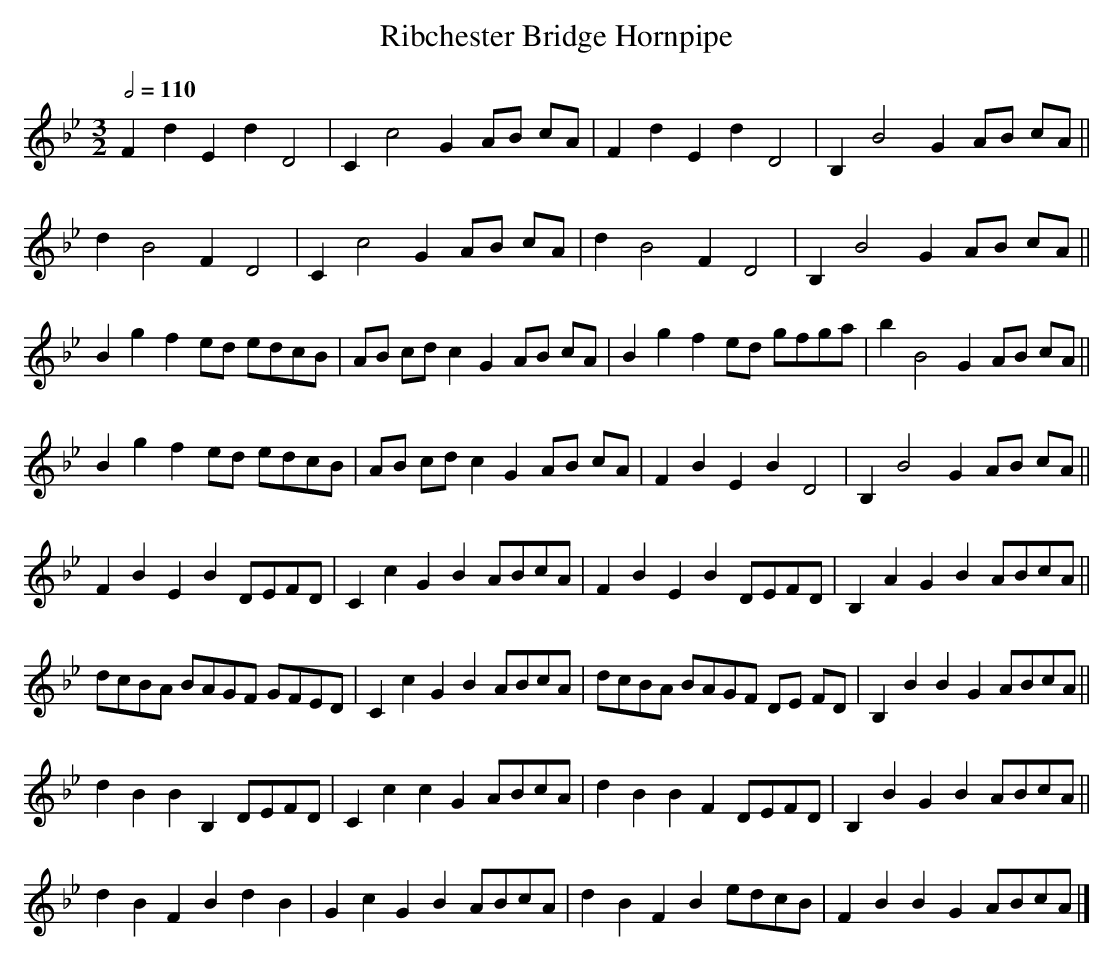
X:1
T:Ribchester Bridge Hornpipe
Q:1/2=110
M:3/2
L:1/4
K:G min
FdEdD2|Cc2GA/B/ c/A/|FdEdD2|B,B2GA/B/ c/A/||
dB2FD2|Cc2GA/B/ c/A/|dB2FD2|B,B2GA/B/ c/A/||
Bgfe/d/ e/d/c/B/|A/B/ c/d/cG A/B/ c/A/|\
Bgfe/d/ g/f/g/a/|bB2G A/B/ c/A/||
Bgfe/d/ e/d/c/B/|A/B/ c/d/cG A/B/ c/A/| FBEBD2|B,B2GA/B/ c/A/||
FBEBD/E/F/D/|CcGBA/B/c/A/|FBEBD/E/F/D/|B,AGBA/B/c/A/||
d/c/B/A/ B/A/G/F/ G/F/E/D/|CcGB A/B/c/A/|\
d/c/B/A/ B/A/G/F/ D/E/ F/D/|B,BBGA/B/c/A/||
dBBB,D/E/F/D/|CccGA/B/c/A/|dBBFD/E/F/D/|B,BGBA/B/c/A/||
dBFBdB|GcGBA/B/c/A/|dBFBe/d/c/B/|FBBGA/B/c/A/|]
